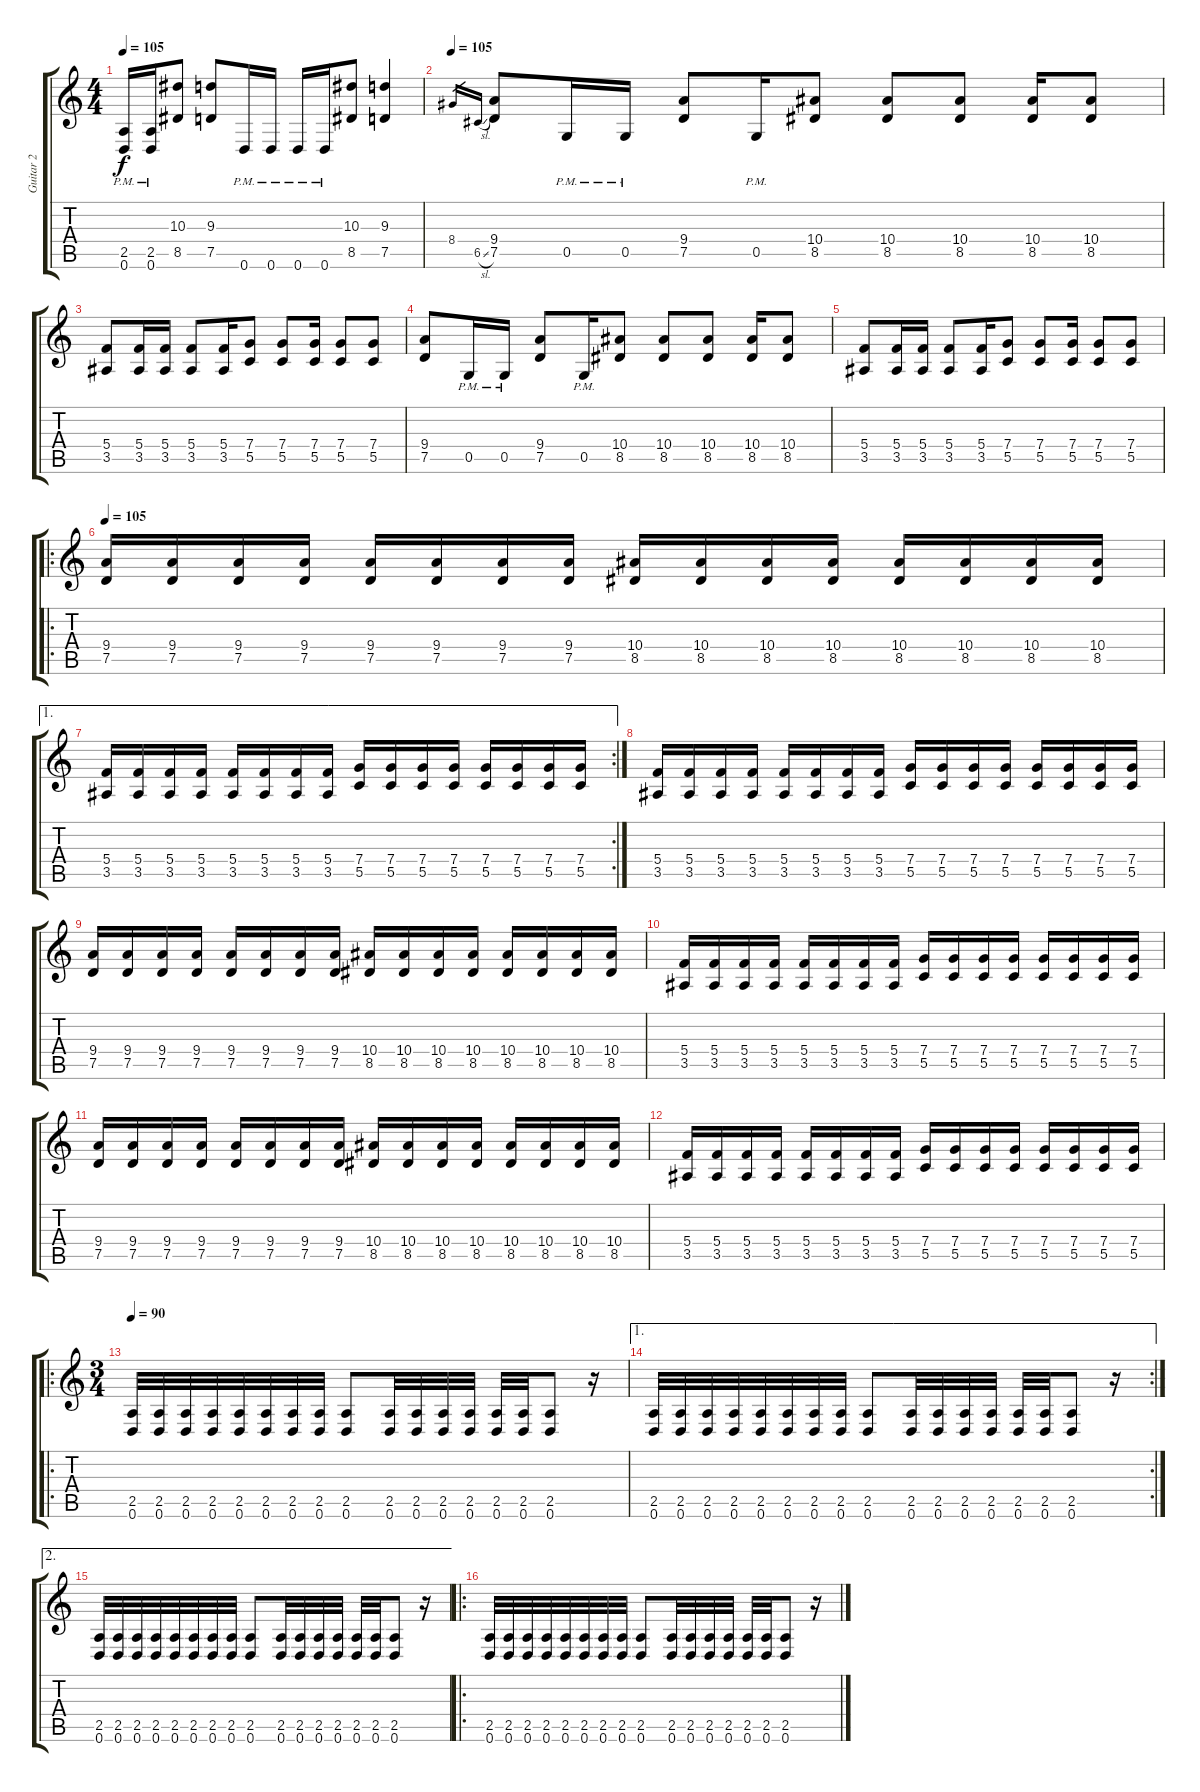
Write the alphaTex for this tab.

\track ("Guitar 2" "Guitar 2") {instrument distortionguitar}
\staff {score tabs}
\tuning (D4 A3 F3 C3 G2 D2) {hide}
\ts (4 4)
\tempo 105
\clef g2
\ks c
(2.5{pm} 0.6{pm}).16{dy f} (2.5{pm} 0.6{pm}).16 (10.3 8.5).8 (9.3 7.5).8 0.6{pm}.16 0.6{pm}.16 0.6{pm}.16 0.6{pm}.16 (10.3 8.5).8 (9.3 7.5).4 |
\tempo 105
8.4.16{gr} 6.5{sl}.16{gr} (9.4 7.5).8 0.5{pm}.16 0.5{pm}.16 (9.4 7.5).8 0.5{pm}.16 (10.4 8.5).8 (10.4 8.5).8 (10.4 8.5).8 (10.4 8.5).16 (10.4 8.5).8 |
(5.4 3.5).8 (5.4 3.5).16 (5.4 3.5).16 (5.4 3.5).8 (5.4 3.5).16 (7.4 5.5).8 (7.4 5.5).8 (7.4 5.5).16 (7.4 5.5).8 (7.4 5.5).8 |
(9.4 7.5).8 0.5{pm}.16 0.5{pm}.16 (9.4 7.5).8 0.5{pm}.16 (10.4 8.5).8 (10.4 8.5).8 (10.4 8.5).8 (10.4 8.5).16 (10.4 8.5).8 |
(5.4 3.5).8 (5.4 3.5).16 (5.4 3.5).16 (5.4 3.5).8 (5.4 3.5).16 (7.4 5.5).8 (7.4 5.5).8 (7.4 5.5).16 (7.4 5.5).8 (7.4 5.5).8 |
\ro
\tempo 105
(9.4 7.5).16 (9.4 7.5).16 (9.4 7.5).16 (9.4 7.5).16 (9.4 7.5).16 (9.4 7.5).16 (9.4 7.5).16 (9.4 7.5).16 (10.4 8.5).16 (10.4 8.5).16 (10.4 8.5).16 (10.4 8.5).16 (10.4 8.5).16 (10.4 8.5).16 (10.4 8.5).16 (10.4 8.5).16 |
\ae 1
\rc 2
(5.4 3.5).16 (5.4 3.5).16 (5.4 3.5).16 (5.4 3.5).16 (5.4 3.5).16 (5.4 3.5).16 (5.4 3.5).16 (5.4 3.5).16 (7.4 5.5).16 (7.4 5.5).16 (7.4 5.5).16 (7.4 5.5).16 (7.4 5.5).16 (7.4 5.5).16 (7.4 5.5).16 (7.4 5.5).16 |
(5.4 3.5).16 (5.4 3.5).16 (5.4 3.5).16 (5.4 3.5).16 (5.4 3.5).16 (5.4 3.5).16 (5.4 3.5).16 (5.4 3.5).16 (7.4 5.5).16 (7.4 5.5).16 (7.4 5.5).16 (7.4 5.5).16 (7.4 5.5).16 (7.4 5.5).16 (7.4 5.5).16 (7.4 5.5).16 |
(9.4 7.5).16 (9.4 7.5).16 (9.4 7.5).16 (9.4 7.5).16 (9.4 7.5).16 (9.4 7.5).16 (9.4 7.5).16 (9.4 7.5).16 (10.4 8.5).16 (10.4 8.5).16 (10.4 8.5).16 (10.4 8.5).16 (10.4 8.5).16 (10.4 8.5).16 (10.4 8.5).16 (10.4 8.5).16 |
(5.4 3.5).16 (5.4 3.5).16 (5.4 3.5).16 (5.4 3.5).16 (5.4 3.5).16 (5.4 3.5).16 (5.4 3.5).16 (5.4 3.5).16 (7.4 5.5).16 (7.4 5.5).16 (7.4 5.5).16 (7.4 5.5).16 (7.4 5.5).16 (7.4 5.5).16 (7.4 5.5).16 (7.4 5.5).16 |
(9.4 7.5).16 (9.4 7.5).16 (9.4 7.5).16 (9.4 7.5).16 (9.4 7.5).16 (9.4 7.5).16 (9.4 7.5).16 (9.4 7.5).16 (10.4 8.5).16 (10.4 8.5).16 (10.4 8.5).16 (10.4 8.5).16 (10.4 8.5).16 (10.4 8.5).16 (10.4 8.5).16 (10.4 8.5).16 |
(5.4 3.5).16 (5.4 3.5).16 (5.4 3.5).16 (5.4 3.5).16 (5.4 3.5).16 (5.4 3.5).16 (5.4 3.5).16 (5.4 3.5).16 (7.4 5.5).16 (7.4 5.5).16 (7.4 5.5).16 (7.4 5.5).16 (7.4 5.5).16 (7.4 5.5).16 (7.4 5.5).16 (7.4 5.5).16 |
\ro
\ts (3 4)
\tempo 90
(2.5 0.6).32 (2.5 0.6).32 (2.5 0.6).32 (2.5 0.6).32 (2.5 0.6).32 (2.5 0.6).32 (2.5 0.6).32 (2.5 0.6).32 (2.5 0.6).8 (2.5 0.6).32 (2.5 0.6).32 (2.5 0.6).32 (2.5 0.6).32 (2.5 0.6).32 (2.5 0.6).32 (2.5 0.6).8 r.16 |
\ae 1
\rc 2
(2.5 0.6).32 (2.5 0.6).32 (2.5 0.6).32 (2.5 0.6).32 (2.5 0.6).32 (2.5 0.6).32 (2.5 0.6).32 (2.5 0.6).32 (2.5 0.6).8 (2.5 0.6).32 (2.5 0.6).32 (2.5 0.6).32 (2.5 0.6).32 (2.5 0.6).32 (2.5 0.6).32 (2.5 0.6).8 r.16 |
\ae 2
(2.5 0.6).32 (2.5 0.6).32 (2.5 0.6).32 (2.5 0.6).32 (2.5 0.6).32 (2.5 0.6).32 (2.5 0.6).32 (2.5 0.6).32 (2.5 0.6).8 (2.5 0.6).32 (2.5 0.6).32 (2.5 0.6).32 (2.5 0.6).32 (2.5 0.6).32 (2.5 0.6).32 (2.5 0.6).8 r.16 |
\ro
(2.5 0.6).32 (2.5 0.6).32 (2.5 0.6).32 (2.5 0.6).32 (2.5 0.6).32 (2.5 0.6).32 (2.5 0.6).32 (2.5 0.6).32 (2.5 0.6).8 (2.5 0.6).32 (2.5 0.6).32 (2.5 0.6).32 (2.5 0.6).32 (2.5 0.6).32 (2.5 0.6).32 (2.5 0.6).8 r.16
